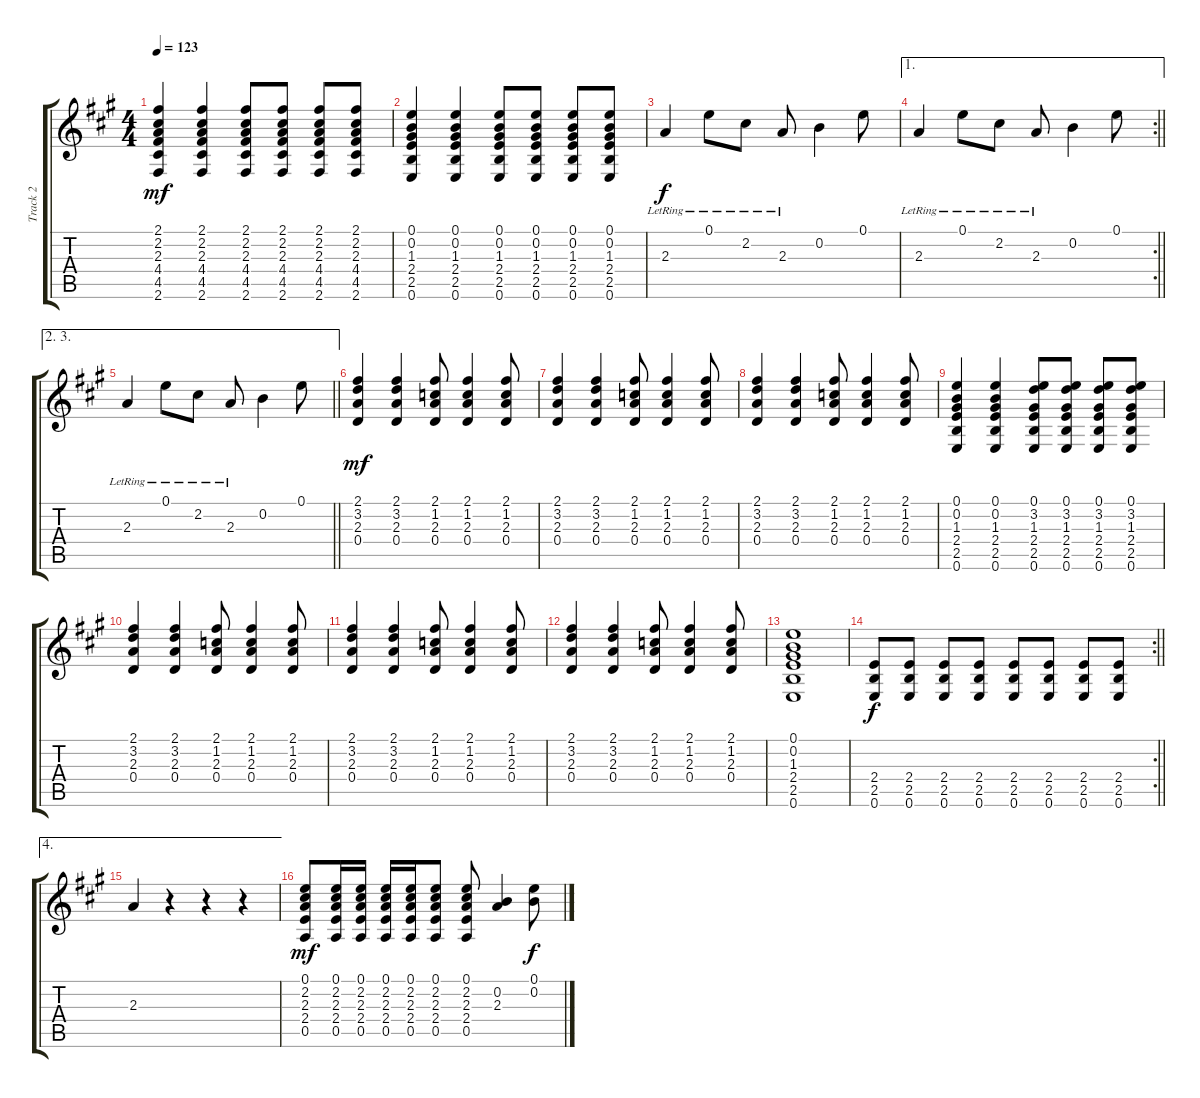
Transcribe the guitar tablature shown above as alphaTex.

\track ("Track 2" "Track 2") {instrument electricguitarclean}
\staff {score tabs}
\tuning (E4 B3 G3 D3 A2 E2) {hide}
\ts (4 4)
\tempo 123
\clef g2
\ks a
(2.1 2.2 2.3 4.4 4.5 2.6).4{dy mf} (2.1 2.2 2.3 4.4 4.5 2.6).4 (2.1 2.2 2.3 4.4 4.5 2.6).8 (2.1 2.2 2.3 4.4 4.5 2.6).8 (2.1 2.2 2.3 4.4 4.5 2.6).8 (2.1 2.2 2.3 4.4 4.5 2.6).8 |
(0.1 0.2 1.3 2.4 2.5 0.6).4 (0.1 0.2 1.3 2.4 2.5 0.6).4 (0.1 0.2 1.3 2.4 2.5 0.6).8 (0.1 0.2 1.3 2.4 2.5 0.6).8 (0.1 0.2 1.3 2.4 2.5 0.6).8 (0.1 0.2 1.3 2.4 2.5 0.6).8 |
2.3{lr}.4{dy f} 0.1{lr}.8 2.2{lr}.8 2.3{lr}.8 0.2.4 0.1.8 |
\ae 1
\rc 2
\barLineRight lightlight
2.3{lr}.4 0.1{lr}.8 2.2{lr}.8 2.3{lr}.8 0.2.4 0.1.8 |
\ae (2 3)
\barLineRight lightlight
2.3{lr}.4 0.1{lr}.8 2.2{lr}.8 2.3{lr}.8 0.2.4 0.1.8 |
(2.1 3.2 2.3 0.4).4{dy mf} (2.1 3.2 2.3 0.4).4 (2.1 1.2 2.3 0.4).8 (2.1 1.2 2.3 0.4).4 (2.1 1.2 2.3 0.4).8 |
(2.1 3.2 2.3 0.4).4 (2.1 3.2 2.3 0.4).4 (2.1 1.2 2.3 0.4).8 (2.1 1.2 2.3 0.4).4 (2.1 1.2 2.3 0.4).8 |
(2.1 3.2 2.3 0.4).4 (2.1 3.2 2.3 0.4).4 (2.1 1.2 2.3 0.4).8 (2.1 1.2 2.3 0.4).4 (2.1 1.2 2.3 0.4).8 |
(0.1 0.2 1.3 2.4 2.5 0.6).4 (0.1 0.2 1.3 2.4 2.5 0.6).4 (0.1 3.2 1.3 2.4 2.5 0.6).8 (0.1 3.2 1.3 2.4 2.5 0.6).8 (0.1 3.2 1.3 2.4 2.5 0.6).8 (0.1 3.2 1.3 2.4 2.5 0.6).8 |
(2.1 3.2 2.3 0.4).4 (2.1 3.2 2.3 0.4).4 (2.1 1.2 2.3 0.4).8 (2.1 1.2 2.3 0.4).4 (2.1 1.2 2.3 0.4).8 |
(2.1 3.2 2.3 0.4).4 (2.1 3.2 2.3 0.4).4 (2.1 1.2 2.3 0.4).8 (2.1 1.2 2.3 0.4).4 (2.1 1.2 2.3 0.4).8 |
(2.1 3.2 2.3 0.4).4 (2.1 3.2 2.3 0.4).4 (2.1 1.2 2.3 0.4).8 (2.1 1.2 2.3 0.4).4 (2.1 1.2 2.3 0.4).8 |
(0.1 0.2 1.3 2.4 2.5 0.6).1 |
\rc 2
\barLineRight lightlight
(2.4 2.5 0.6).8{dy f} (2.4 2.5 0.6).8 (2.4 2.5 0.6).8 (2.4 2.5 0.6).8 (2.4 2.5 0.6).8 (2.4 2.5 0.6).8 (2.4 2.5 0.6).8 (2.4 2.5 0.6).8 |
\ae 4
2.3.4 r.4 r.4 r.4 |
(0.1 2.2 2.3 2.4 0.5).8{dy mf} (0.1 2.2 2.3 2.4 0.5).16 (0.1 2.2 2.3 2.4 0.5).16 (0.1 2.2 2.3 2.4 0.5).16 (0.1 2.2 2.3 2.4 0.5).16 (0.1 2.2 2.3 2.4 0.5).8 (0.1 2.2 2.3 2.4 0.5).8 (0.2 2.3).4 (0.1 0.2).8{dy f}
